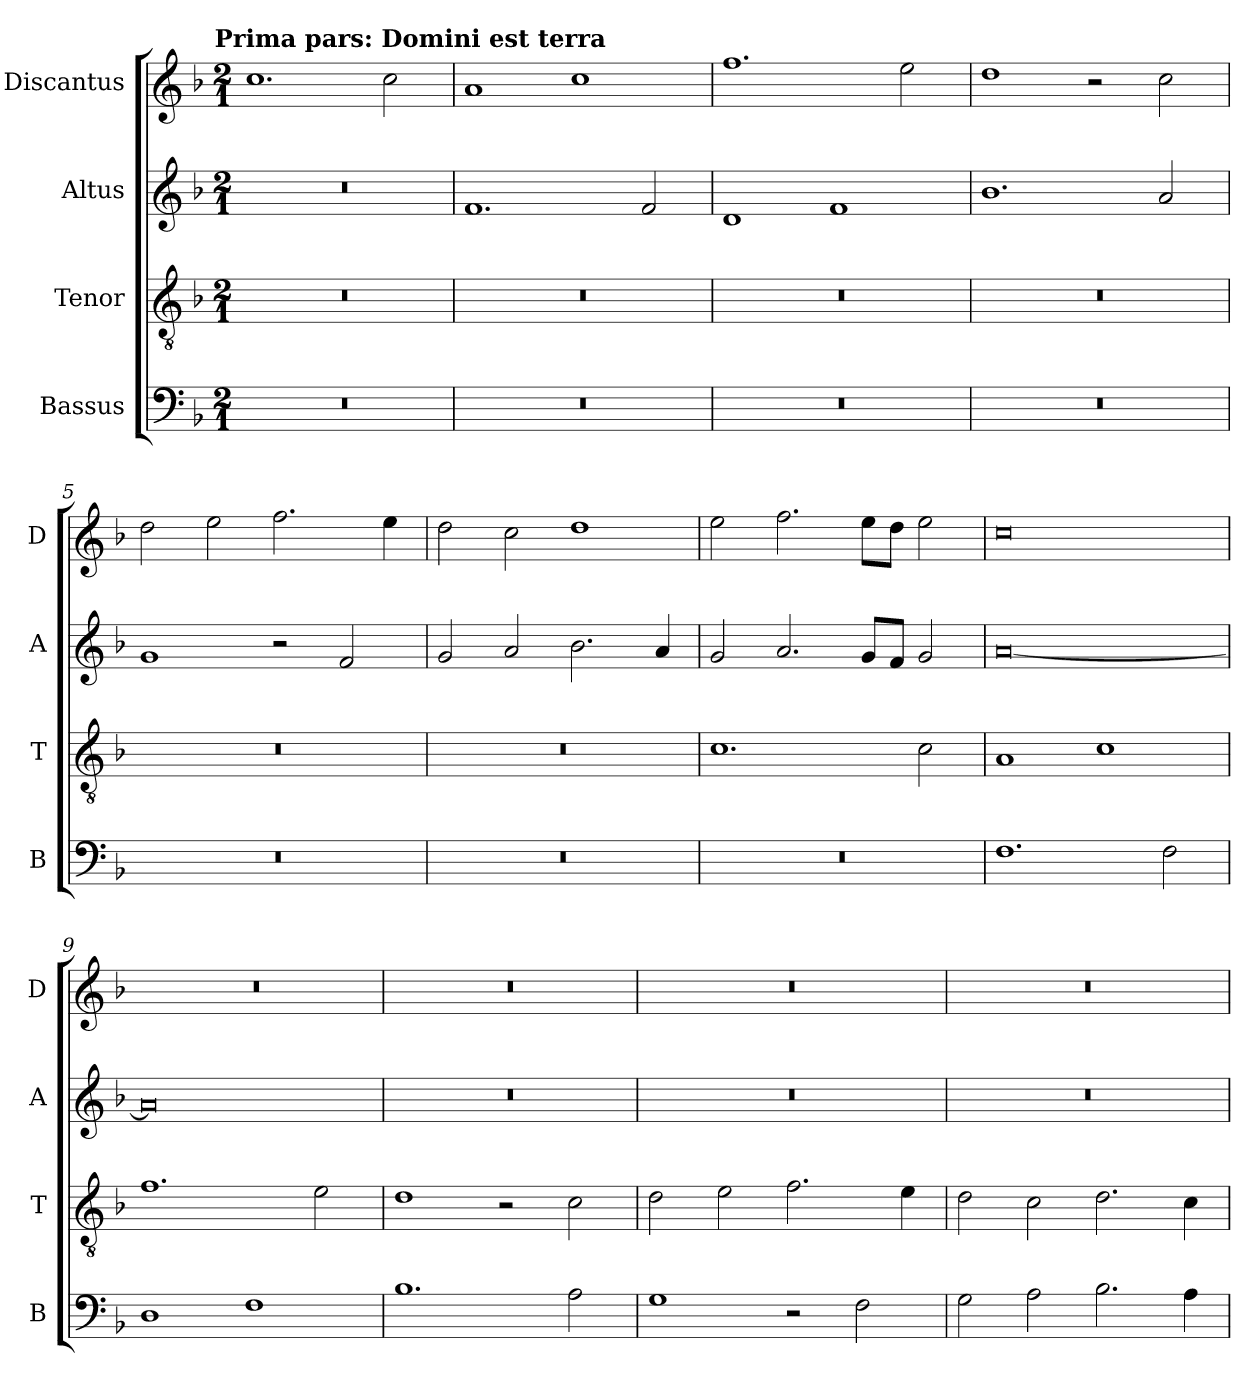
**kern	**kern	**kern	**kern
*part4	*part3	*part2	*part1
*staff4	*staff3	*staff2	*staff1
*I"Bassus	*I"Tenor	*I"Altus	*I"Discantus
*I'B	*I'T	*I'A	*I'D
*clefF4	*clefGv2	*clefG2	*clefG2
*k[b-]	*k[b-]	*k[b-]	*k[b-]
!!LO:TX:omd:t=Prima pars&colon; Domini est terra
*M2/1	*M2/1	*M2/1	*M2/1
=1	=1	=1	=1
0r	0r	0r	1.cc
.	.	.	2cc\
=2	=2	=2	=2
0r	0r	1.f	1a
.	.	.	1cc
.	.	2f/	.
=3	=3	=3	=3
0r	0r	1d	1.ff
.	.	1f	.
.	.	.	2ee\
=4	=4	=4	=4
0r	0r	1.b-	1dd
.	.	.	2r
.	.	2a/	2cc\
=5	=5	=5	=5
0r	0r	1g	2dd\
.	.	.	2ee\
.	.	2r	2.ff\
.	.	2f/	.
.	.	.	4ee\
=6	=6	=6	=6
0r	0r	2g/	2dd\
.	.	2a/	2cc\
.	.	2.b-\	1dd
.	.	4a/	.
=7	=7	=7	=7
0r	1.c	2g/	2ee\
.	.	2.a/	2.ff\
.	.	8g/L	8ee\L
.	.	8f/J	8dd\J
.	2c\	2g/	2ee\
=8	=8	=8	=8
1.F	1A	[0a	0cc
.	1c	.	.
2F\	.	.	.
=9	=9	=9	=9
1D	1.f	0a]	0r
1F	.	.	.
.	2e\	.	.
=10	=10	=10	=10
1.B-	1d	0r	0r
.	2r	.	.
2A\	2c\	.	.
=11	=11	=11	=11
1G	2d\	0r	0r
.	2e\	.	.
2r	2.f\	.	.
2F\	.	.	.
.	4e\	.	.
=12	=12	=12	=12
2G\	2d\	0r	0r
2A\	2c\	.	.
2.B-\	2.d\	.	.
4A\	4c\	.	.
=	=	=	=
*-	*-	*-	*-
